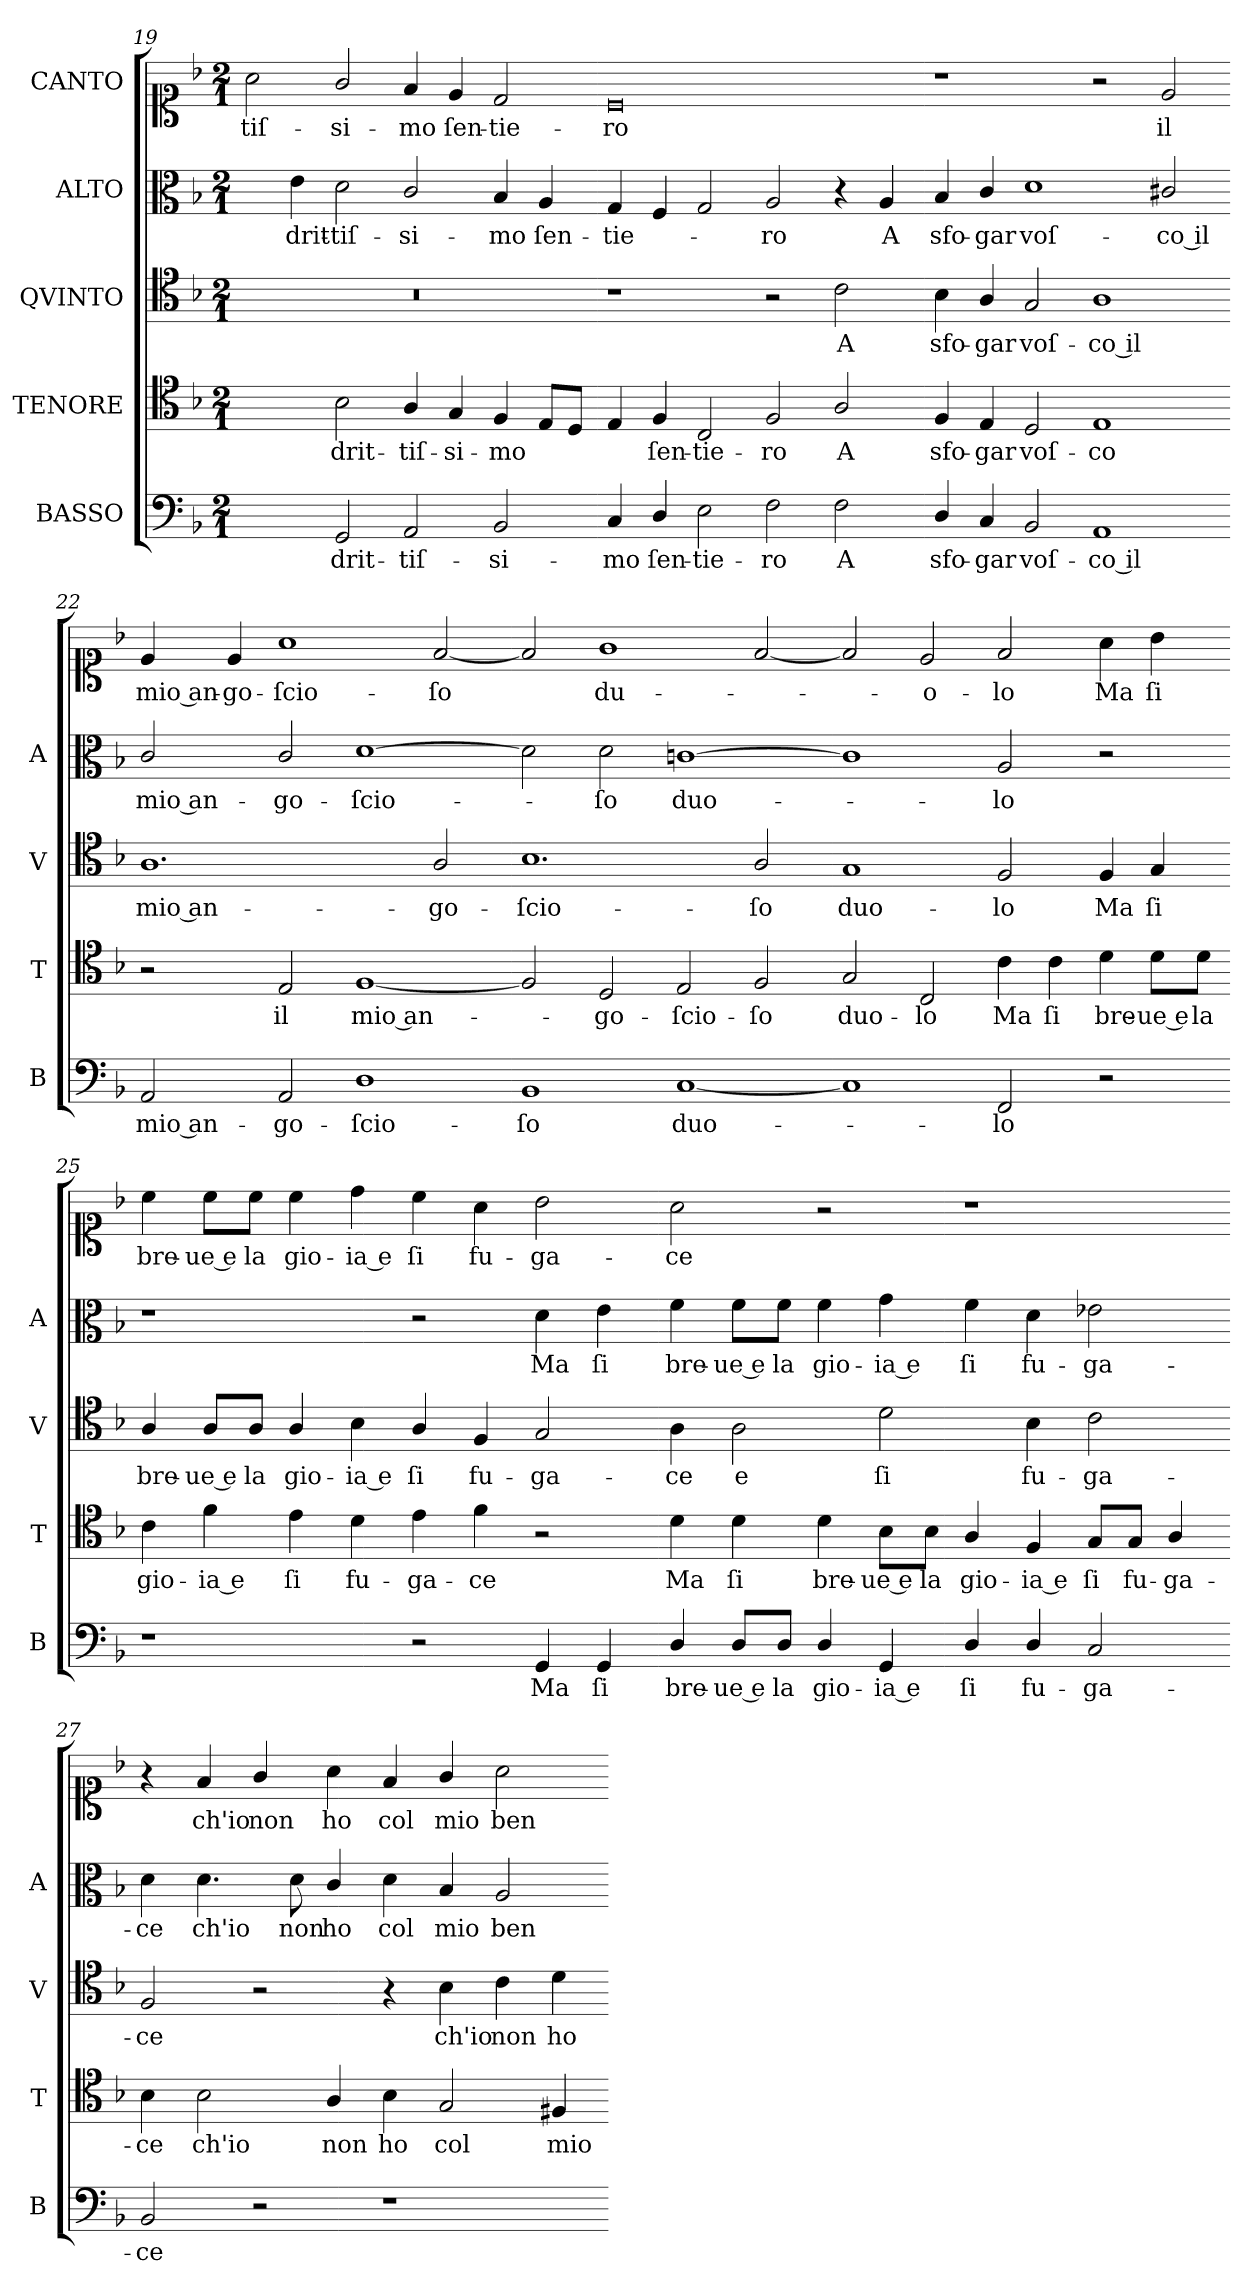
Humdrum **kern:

**kern	**text	**kern	**text	**kern	**text	**kern	**text	**kern	**text
*part5	*part5	*part4	*part4	*part3	*part3	*part2	*part2	*part1	*part1
*staff5	*staff5	*staff4	*staff4	*staff3	*staff3	*staff2	*staff2	*staff1	*staff1
*I"BASSO	*	*I"TENORE	*	*I"QVINTO	*	*I"ALTO	*	*I"CANTO	*
*I'B	*	*I'T	*	*I'V	*	*I'A	*	*	*
*clefF4	*	*clefC4	*	*clefC4	*	*clefC3	*	*clefC1	*
*k[b-]	*	*k[b-]	*	*k[b-]	*	*k[b-]	*	*k[b-]	*
*F:	*	*F:	*	*F:	*	*F:	*	*F:	*
*M2/1	*	*M2/1	*	*M2/1	*	*M2/1	*	*M2/1	*
=19	=19	=19	=19	=19	=19	=19	=19	=19	=19
2ryy	.	2ryy	.	0r	.	4ryy	.	2a\	-tiſ-
.	.	.	.	.	.	4e\	drit-	.	.
2GG/	drit-	2B-\	drit-	.	.	2d\	-tiſ-	2g/	-si-
2AA/	-tiſ-	4A/	-tiſ-	.	.	2c/	-si-	4f/	-mo
.	.	4G/	-si-	.	.	.	.	4e/	ſen-
2BB-/	-si-	4F/	-mo	.	.	4B-/	-mo	2d/	-tie-
.	.	8E/L	.	.	.	4A/	ſen-	.	.
.	.	8D/J	.	.	.	.	.	.	.
=20-	=20-	=20-	=20-	=20-	=20-	=20-	=20-	=20-	=20-
4C/	-mo	4E/	.	1r	.	4G/	-tie-	0c	-ro
4D/	ſen-	4F/	ſen-	.	.	4F/	.	.	.
2E\	-tie-	2C/	-tie-	.	.	2G/	.	.	.
2F\	-ro	2F/	-ro	2r	.	2A/	-ro	.	.
2F\	A	2A/	A	2c\	A	4r	.	.	.
.	.	.	.	.	.	4A/	A	.	.
=21-	=21-	=21-	=21-	=21-	=21-	=21-	=21-	=21-	=21-
4D/	sfo-	4F/	sfo-	4B-\	sfo-	4B-/	sfo-	1r	.
4C/	-gar	4E/	-gar	4A/	-gar	4c/	-gar	.	.
2BB-/	voſ-	2D/	voſ-	2G/	voſ-	1d	voſ-	.	.
1AA	co il	1E	-co	1A	co il	.	.	2r	.
.	.	.	.	.	.	2c#X/	co il	2e/	il
=22-	=22-	=22-	=22-	=22-	=22-	=22-	=22-	=22-	=22-
2AA/	mio an-	2r	.	1.A	mio an-	2c#/	mio an-	4e/	mio an-
.	.	.	.	.	.	.	.	4e/	-go-
2AA/	-go-	2E/	il	.	.	2c#/	-go-	1a	-ſcio-
1D	-ſcio-	[1F	mio an-	.	.	[1d	-ſcio-	.	.
.	.	.	.	2A/	-go-	.	.	[2f/	-ſo
=23-	=23-	=23-	=23-	=23-	=23-	=23-	=23-	=23-	=23-
1BB-	-ſo	2F]	.	1.B-	-ſcio-	2d]	.	2f/]	.
.	.	2D/	-go-	.	.	2d\	-ſo	1g	du-
[1C	duo-	2E/	-ſcio-	.	.	[1cn	duo-	.	.
.	.	2F/	-ſo	2A/	-ſo	.	.	[2f/	.
=24-	=24-	=24-	=24-	=24-	=24-	=24-	=24-	=24-	=24-
1C]	.	2G/	duo-	1G	duo-	1c]	.	2f/]	.
.	.	2C/	-lo	.	.	.	.	2e/	-o-
2FF/	-lo	4c\	Ma	2F/	-lo	2A/	-lo	2f/	-lo
.	.	4c\	ſi	.	.	.	.	.	.
2r	.	4d\	bre-	4F/	Ma	2r	.	4a\	Ma
.	.	8d\L	ue e	4G/	ſi	.	.	4b-\	ſi
.	.	8d\J	la	.	.	.	.	.	.
=25-	=25-	=25-	=25-	=25-	=25-	=25-	=25-	=25-	=25-
1r	.	4c\	gio-	4A/	bre-	1r	.	4cc\	bre-
.	.	4f\	ia e	8A/L	ue e	.	.	8cc\L	ue e
.	.	.	.	8A/J	la	.	.	8cc\J	la
.	.	4e\	ſi	4A/	gio-	.	.	4cc\	gio-
.	.	4d\	fu-	4B-\	ia e	.	.	4dd\	ia e
2r	.	4e\	-ga-	4A/	ſi	2r	.	4cc\	ſi
.	.	4f\	-ce	4F/	fu-	.	.	4a\	fu-
4GG/	Ma	2r	.	2G/	-ga-	4d\	Ma	2b-\	-ga-
4GG/	ſi	.	.	.	.	4e\	ſi	.	.
=26-	=26-	=26-	=26-	=26-	=26-	=26-	=26-	=26-	=26-
4D/	bre-	4d\	Ma	4A\	-ce	4f\	bre-	2a\	-ce
8D/L	ue e	4d\	ſi	2A\	e	8f\L	ue e	.	.
8D/J	la	.	.	.	.	8f\J	la	.	.
4D/	gio-	4d\	bre-	.	.	4f\	gio-	2r	.
4GG/	ia e	8B-\L	ue e	2d\	ſi	4g\	ia e	.	.
.	.	8B-\J	la	.	.	.	.	.	.
4D/	ſi	4A/	gio-	.	.	4f\	ſi	1r	.
4D/	fu-	4F/	ia e	4B-\	fu-	4d\	fu-	.	.
2C/	-ga-	8G/L	ſi	2c\	-ga-	2e-X\	-ga-	.	.
.	.	8G/J	fu-	.	.	.	.	.	.
.	.	4A/	-ga-	.	.	.	.	.	.
=27-	=27-	=27-	=27-	=27-	=27-	=27-	=27-	=27-	=27-
2BB-/	-ce	4B-\	-ce	2F/	-ce	4d\	-ce	4r	.
.	.	2B-\	ch'io	.	.	4.d\	ch'io	4f/	ch'io
2r	.	.	.	2r	.	.	.	4g/	non
.	.	.	.	.	.	8d\	non	.	.
.	.	4A/	non	.	.	4c/	ho	4a\	ho
1r	.	4B-\	ho	4r	.	4d\	col	4f/	col
.	.	2G/	col	4B-\	ch'io	4B-/	mio	4g/	mio
.	.	.	.	4c\	non	2A/	ben	2a\	ben
.	.	4F#X/	mio	4d\	ho	.	.	.	.
=-	=-	=-	=-	=-	=-	=-	=-	=-	=-
*-	*-	*-	*-	*-	*-	*-	*-	*-	*-
